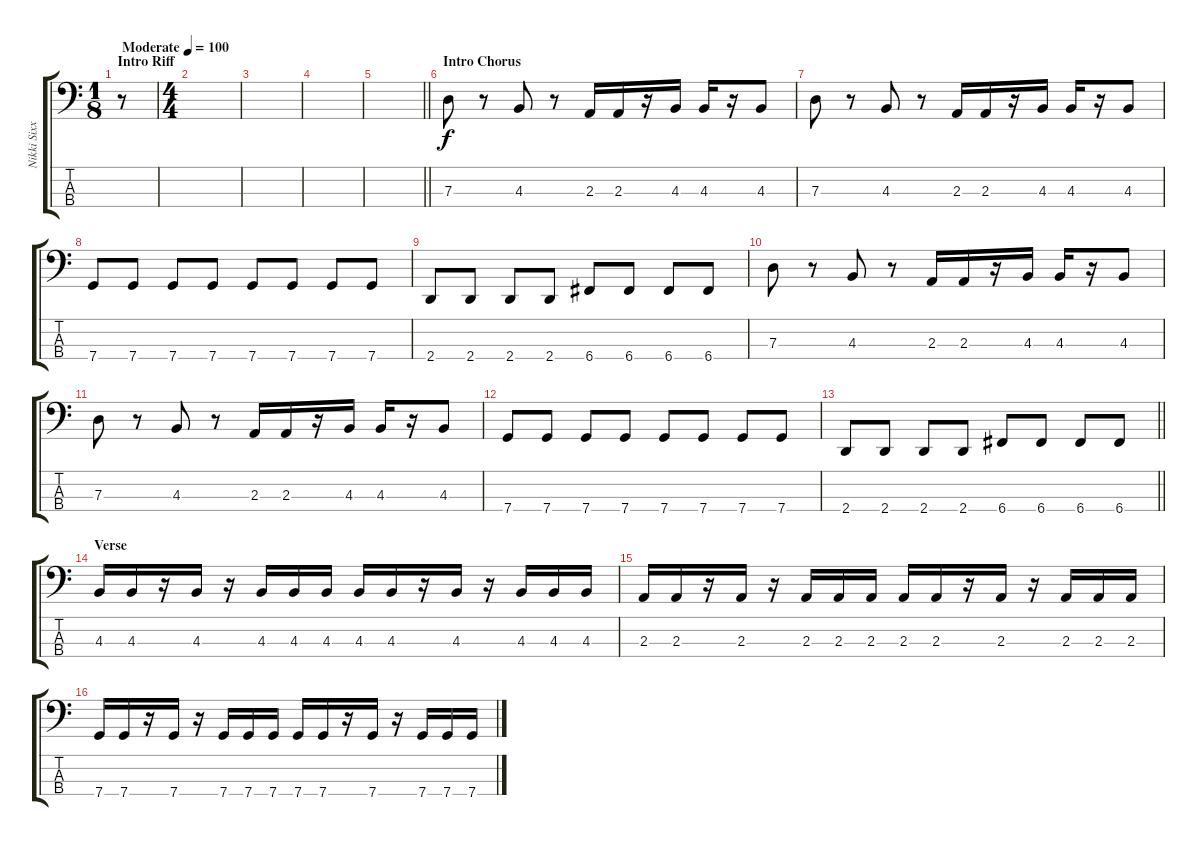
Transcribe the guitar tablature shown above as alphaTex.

\track ("Nikki Sixx" "Nikki Sixx") {instrument electricbassfinger}
\staff {score tabs}
\tuning (F2 C2 G1 C1) {hide}
\ts (1 8)
\section ("" "Intro Riff")
\tempo (100 "Moderate")
\clef f4
\ks c
r.8{dy f instrument electricbassfinger} |
\ts (4 4)
|
|
|
\barLineRight lightlight
|
\section ("" "Intro Chorus")
7.3.8 r.8 4.3.8 r.8 2.3.16 2.3.16 r.16 4.3.16 4.3.16 r.16 4.3.8 |
7.3.8 r.8 4.3.8 r.8 2.3.16 2.3.16 r.16 4.3.16 4.3.16 r.16 4.3.8 |
7.4.8 7.4.8 7.4.8 7.4.8 7.4.8 7.4.8 7.4.8 7.4.8 |
2.4.8 2.4.8 2.4.8 2.4.8 6.4.8 6.4.8 6.4.8 6.4.8 |
7.3.8 r.8 4.3.8 r.8 2.3.16 2.3.16 r.16 4.3.16 4.3.16 r.16 4.3.8 |
7.3.8 r.8 4.3.8 r.8 2.3.16 2.3.16 r.16 4.3.16 4.3.16 r.16 4.3.8 |
7.4.8 7.4.8 7.4.8 7.4.8 7.4.8 7.4.8 7.4.8 7.4.8 |
\barLineRight lightlight
2.4.8 2.4.8 2.4.8 2.4.8 6.4.8 6.4.8 6.4.8 6.4.8 |
\section ("" "Verse")
4.3.16 4.3.16 r.16 4.3.16 r.16 4.3.16 4.3.16 4.3.16 4.3.16 4.3.16 r.16 4.3.16 r.16 4.3.16 4.3.16 4.3.16 |
2.3.16 2.3.16 r.16 2.3.16 r.16 2.3.16 2.3.16 2.3.16 2.3.16 2.3.16 r.16 2.3.16 r.16 2.3.16 2.3.16 2.3.16 |
7.4.16 7.4.16 r.16 7.4.16 r.16 7.4.16 7.4.16 7.4.16 7.4.16 7.4.16 r.16 7.4.16 r.16 7.4.16 7.4.16 7.4.16
